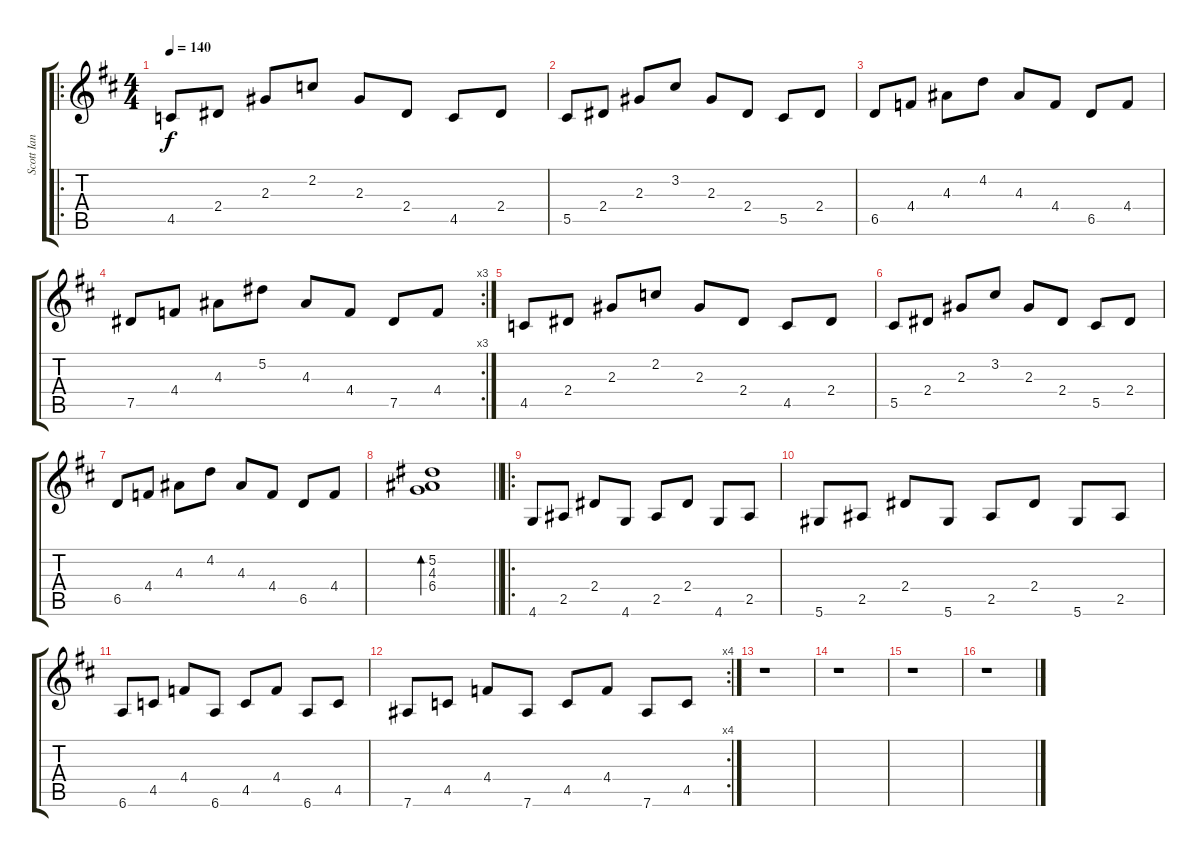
\track ("Scott Ian Clean" "Scott Ian ") {instrument electricguitarclean}
\staff {score tabs}
\tuning (Eb4 Bb3 Gb3 Db3 Ab2 Eb2) {hide}
\ro
\ts (4 4)
\tempo 140
\clef g2
\ks d
4.5.8{dy f instrument electricguitarclean} 2.4.8 2.3.8 2.2.8 2.3.8 2.4.8 4.5.8 2.4.8 |
5.5.8 2.4.8 2.3.8 3.2.8 2.3.8 2.4.8 5.5.8 2.4.8 |
6.5.8 4.4.8 4.3.8 4.2.8 4.3.8 4.4.8 6.5.8 4.4.8 |
\rc 3
7.5.8 4.4.8 4.3.8 5.2.8 4.3.8 4.4.8 7.5.8 4.4.8 |
4.5.8 2.4.8 2.3.8 2.2.8 2.3.8 2.4.8 4.5.8 2.4.8 |
5.5.8 2.4.8 2.3.8 3.2.8 2.3.8 2.4.8 5.5.8 2.4.8 |
6.5.8 4.4.8 4.3.8 4.2.8 4.3.8 4.4.8 6.5.8 4.4.8 |
\barLineRight lightlight
(5.2 4.3 6.4).1{bd 30} |
\ro
4.6.8 2.5.8 2.4.8 4.6.8 2.5.8 2.4.8 4.6.8 2.5.8 |
5.6.8 2.5.8 2.4.8 5.6.8 2.5.8 2.4.8 5.6.8 2.5.8 |
6.6.8 4.5.8 4.4.8 6.6.8 4.5.8 4.4.8 6.6.8 4.5.8 |
\rc 4
7.6.8 4.5.8 4.4.8 7.6.8 4.5.8 4.4.8 7.6.8 4.5.8 |
r.1 |
r.1 |
r.1 |
r.1
